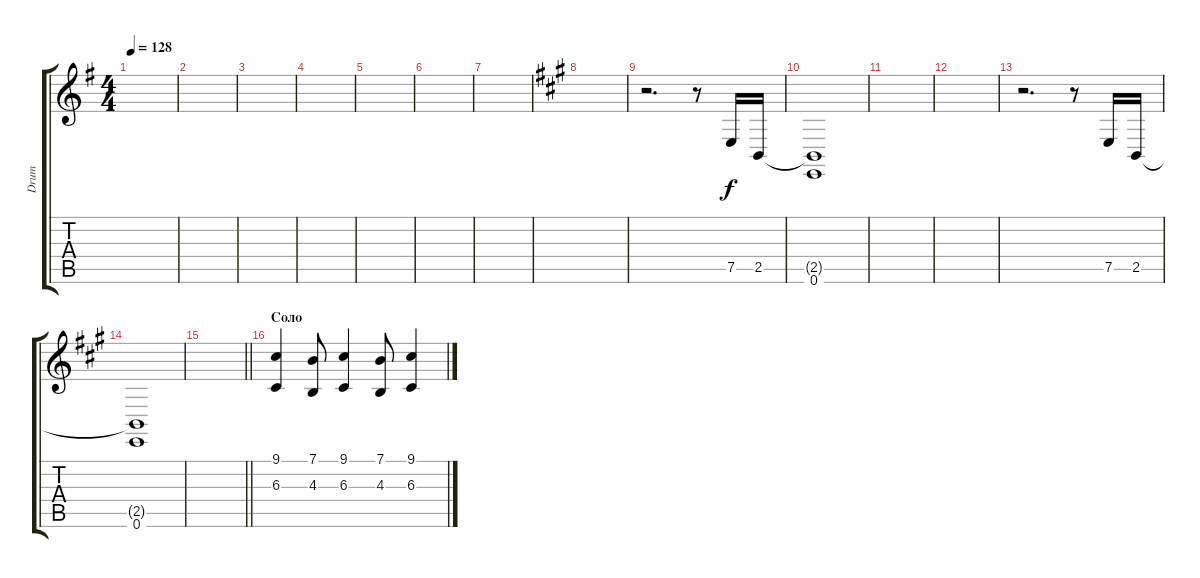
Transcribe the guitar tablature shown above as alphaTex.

\track ("Drum" "Drum") {instrument timpani}
\staff {score tabs}
\tuning (E4 B3 G3 D3 A2 E2) {hide}
\ts (4 4)
\tempo 128
\clef g2
\ks eminor
|
|
|
|
|
|
|
\ks f#minor
|
r.2{d} r.8 7.5.16 2.5.16 |
(2.5{t} 0.6).1 |
|
|
r.2{d} r.8 7.5.16 2.5.16 |
(2.5{t} 0.6).1 |
\barLineRight lightlight
|
\section ("" "Соло")
(9.1 6.3).4{volume 9 balance 16 instrument brasssection} (7.1 4.3).8 (9.1 6.3).4 (7.1 4.3).8 (9.1 6.3).4
